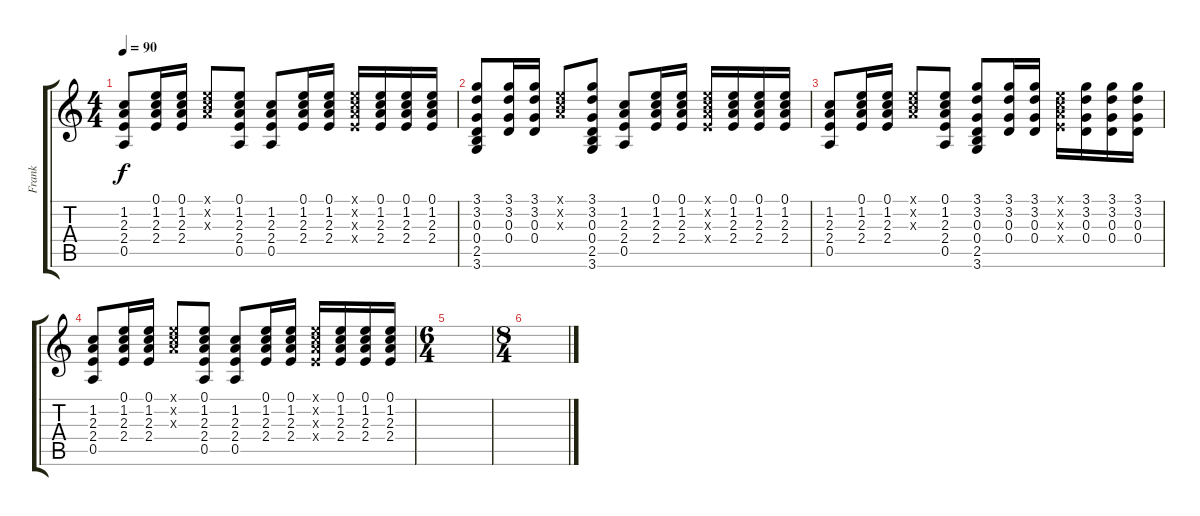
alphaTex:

\track ("Frank" "Frank") {instrument acousticguitarsteel}
\staff {score tabs}
\tuning (E4 B3 G3 D3 A2 E2) {hide}
\ts (4 4)
\tempo 90
\clef g2
\ks c
(1.2 2.3 2.4 0.5).8{dy f volume 0} (0.1 1.2 2.3 2.4).16 (0.1 1.2 2.3 2.4).16 (0.1{x} 1.2{x} 2.3{x}).8 (0.1 1.2 2.3 2.4 0.5).8 (1.2 2.3 2.4 0.5).8 (0.1 1.2 2.3 2.4).16 (0.1 1.2 2.3 2.4).16 (0.1{x} 1.2{x} 2.3{x} 2.4{x}).16 (0.1 1.2 2.3 2.4).16 (0.1 1.2 2.3 2.4).16 (0.1 1.2 2.3 2.4).16 |
(3.1 3.2 0.3 0.4 2.5 3.6).8 (3.1 3.2 0.3 0.4).16 (3.1 3.2 0.3 0.4).16 (0.1{x} 1.2{x} 2.3{x}).8 (3.1 3.2 0.3 0.4 2.5 3.6).8 (1.2 2.3 2.4 0.5).8 (0.1 1.2 2.3 2.4).16 (0.1 1.2 2.3 2.4).16 (0.1{x} 1.2{x} 2.3{x} 2.4{x}).16 (0.1 1.2 2.3 2.4).16 (0.1 1.2 2.3 2.4).16 (0.1 1.2 2.3 2.4).16 |
(1.2 2.3 2.4 0.5).8 (0.1 1.2 2.3 2.4).16 (0.1 1.2 2.3 2.4).16 (0.1{x} 1.2{x} 2.3{x}).8 (0.1 1.2 2.3 2.4 0.5).8 (3.1 3.2 0.3 0.4 2.5 3.6).8 (3.1 3.2 0.3 0.4).16 (3.1 3.2 0.3 0.4).16 (0.1{x} 1.2{x} 2.3{x} 2.4{x}).16 (3.1 3.2 0.3 0.4).16 (3.1 3.2 0.3 0.4).16 (3.1 3.2 0.3 0.4).16 |
(1.2 2.3 2.4 0.5).8 (0.1 1.2 2.3 2.4).16 (0.1 1.2 2.3 2.4).16 (0.1{x} 1.2{x} 2.3{x}).8 (0.1 1.2 2.3 2.4 0.5).8 (1.2 2.3 2.4 0.5).8 (0.1 1.2 2.3 2.4).16 (0.1 1.2 2.3 2.4).16 (0.1{x} 1.2{x} 2.3{x} 2.4{x}).16 (0.1 1.2 2.3 2.4).16 (0.1 1.2 2.3 2.4).16 (0.1 1.2 2.3 2.4).16 |
\ts (6 4)
|
\ts (8 4)
